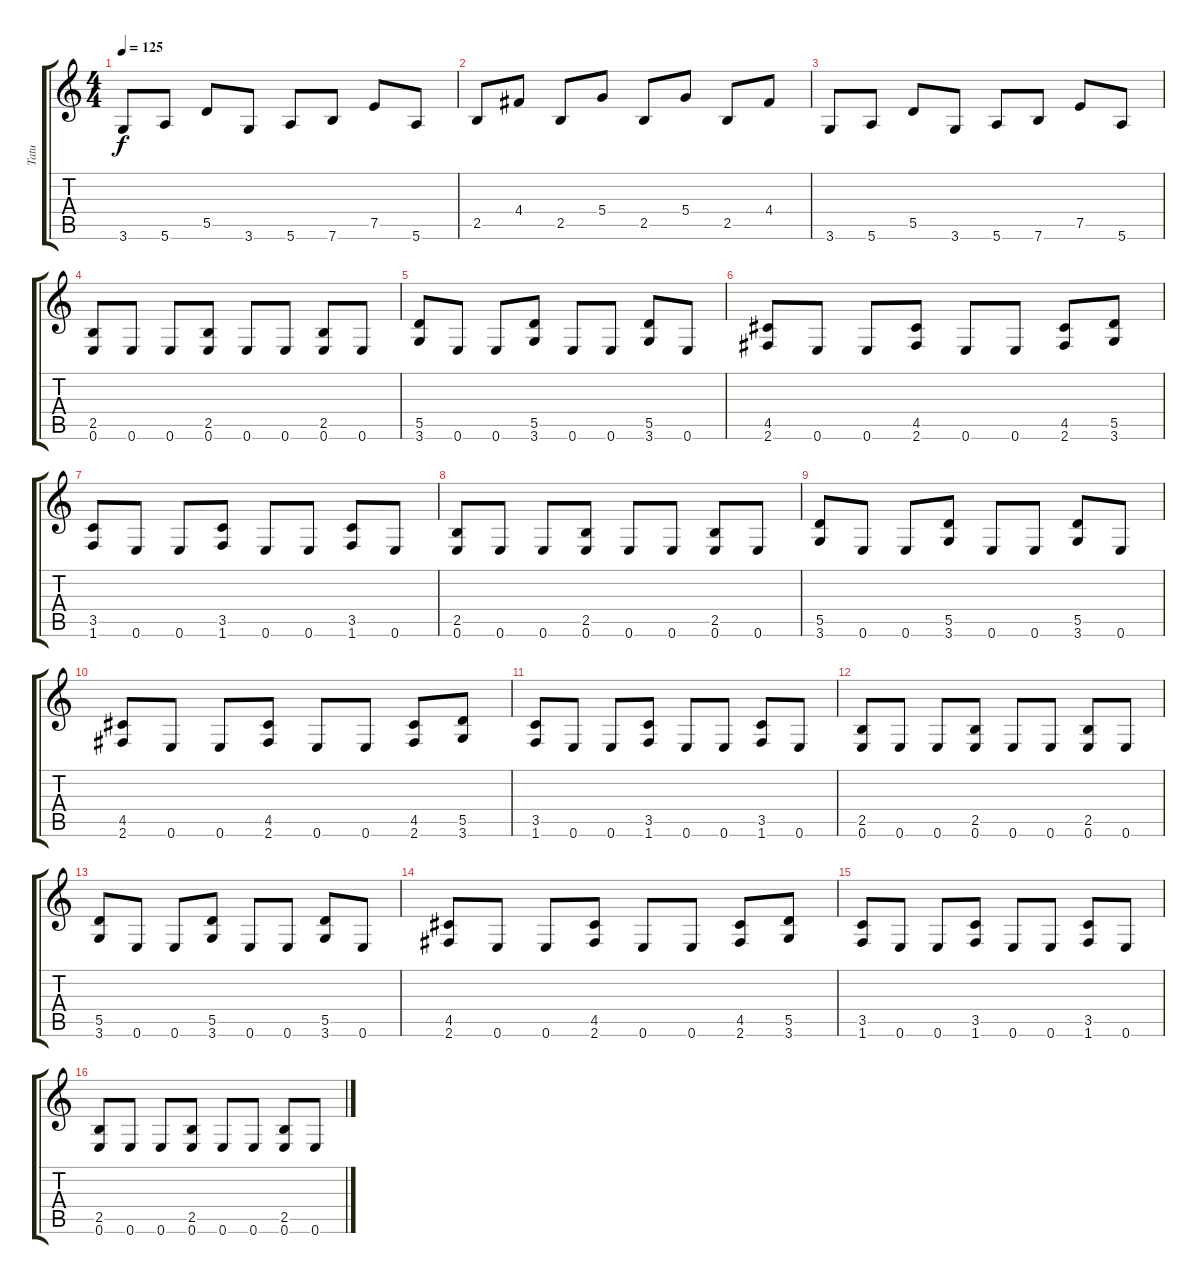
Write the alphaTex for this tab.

\track ("Tatu" "Tatu") {instrument distortionguitar}
\staff {score tabs}
\tuning (E4 B3 G3 D3 A2 E2) {hide}
\ts (4 4)
\tempo 125
\clef g2
\ks c
3.6.8{dy f} 5.6.8 5.5.8 3.6.8 5.6.8 7.6.8 7.5.8 5.6.8 |
2.5.8 4.4.8 2.5.8 5.4.8 2.5.8 5.4.8 2.5.8 4.4.8 |
3.6.8 5.6.8 5.5.8 3.6.8 5.6.8 7.6.8 7.5.8 5.6.8 |
(2.5 0.6).8 0.6.8 0.6.8 (2.5 0.6).8 0.6.8 0.6.8 (2.5 0.6).8 0.6.8 |
(5.5 3.6).8 0.6.8 0.6.8 (5.5 3.6).8 0.6.8 0.6.8 (5.5 3.6).8 0.6.8 |
(4.5 2.6).8 0.6.8 0.6.8 (4.5 2.6).8 0.6.8 0.6.8 (4.5 2.6).8 (5.5 3.6).8 |
(3.5 1.6).8 0.6.8 0.6.8 (3.5 1.6).8 0.6.8 0.6.8 (3.5 1.6).8 0.6.8 |
(2.5 0.6).8 0.6.8 0.6.8 (2.5 0.6).8 0.6.8 0.6.8 (2.5 0.6).8 0.6.8 |
(5.5 3.6).8 0.6.8 0.6.8 (5.5 3.6).8 0.6.8 0.6.8 (5.5 3.6).8 0.6.8 |
(4.5 2.6).8 0.6.8 0.6.8 (4.5 2.6).8 0.6.8 0.6.8 (4.5 2.6).8 (5.5 3.6).8 |
(3.5 1.6).8 0.6.8 0.6.8 (3.5 1.6).8 0.6.8 0.6.8 (3.5 1.6).8 0.6.8 |
(2.5 0.6).8 0.6.8 0.6.8 (2.5 0.6).8 0.6.8 0.6.8 (2.5 0.6).8 0.6.8 |
(5.5 3.6).8 0.6.8 0.6.8 (5.5 3.6).8 0.6.8 0.6.8 (5.5 3.6).8 0.6.8 |
(4.5 2.6).8 0.6.8 0.6.8 (4.5 2.6).8 0.6.8 0.6.8 (4.5 2.6).8 (5.5 3.6).8 |
(3.5 1.6).8 0.6.8 0.6.8 (3.5 1.6).8 0.6.8 0.6.8 (3.5 1.6).8 0.6.8 |
(2.5 0.6).8 0.6.8 0.6.8 (2.5 0.6).8 0.6.8 0.6.8 (2.5 0.6).8 0.6.8
